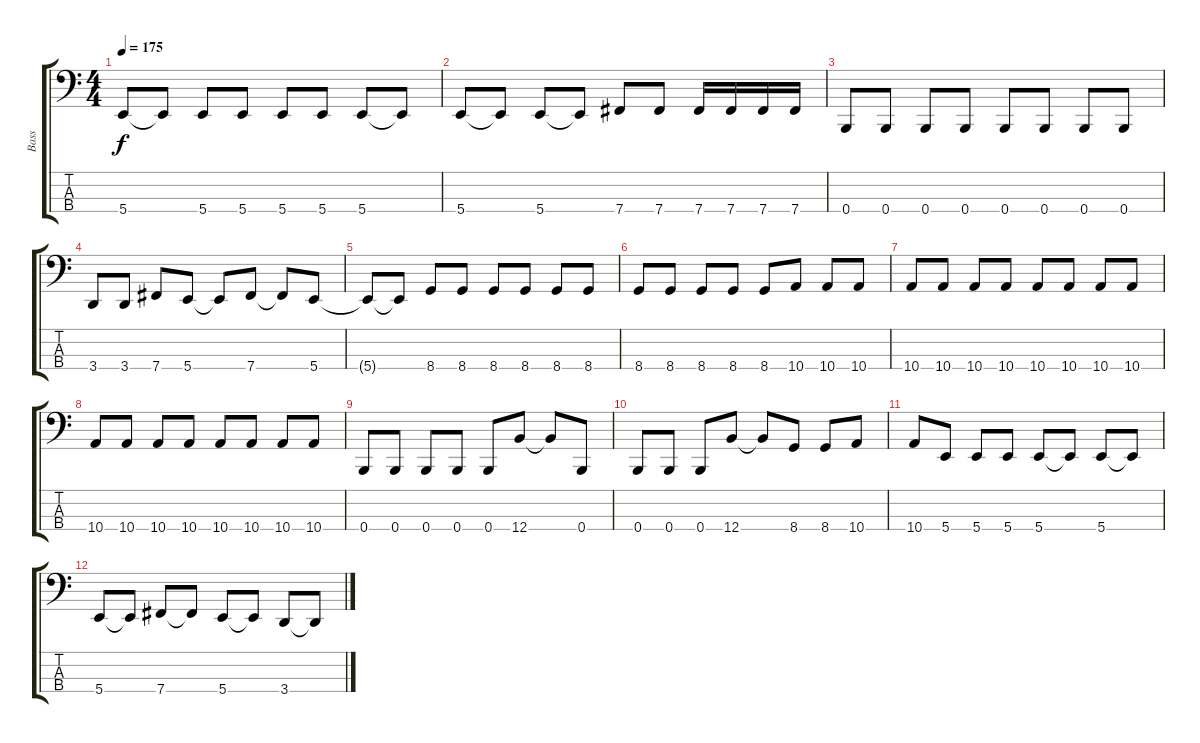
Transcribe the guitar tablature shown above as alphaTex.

\track ("Bass" "Bass") {instrument electricbasspick}
\staff {score tabs}
\tuning (E2 B1 Gb1 B0) {hide}
\ts (4 4)
\tempo 175
\clef f4
\ks c
5.4.8{dy f} 5.4{t}.8 5.4.8 5.4.8 5.4.8 5.4.8 5.4.8 5.4{t}.8 |
5.4.8 5.4{t}.8 5.4.8 5.4{t}.8 7.4.8 7.4.8 7.4.16 7.4.16 7.4.16 7.4.16 |
0.4.8 0.4.8 0.4.8 0.4.8 0.4.8 0.4.8 0.4.8 0.4.8 |
3.4.8 3.4.8 7.4.8 5.4.8 5.4{t}.8 7.4.8 7.4{t}.8 5.4.8 |
5.4{t}.8 5.4{t}.8 8.4.8 8.4.8 8.4.8 8.4.8 8.4.8 8.4.8 |
8.4.8 8.4.8 8.4.8 8.4.8 8.4.8 10.4.8 10.4.8 10.4.8 |
10.4.8 10.4.8 10.4.8 10.4.8 10.4.8 10.4.8 10.4.8 10.4.8 |
10.4.8 10.4.8 10.4.8 10.4.8 10.4.8 10.4.8 10.4.8 10.4.8 |
0.4.8 0.4.8 0.4.8 0.4.8 0.4.8 12.4.8 12.4{t}.8 0.4.8 |
0.4.8 0.4.8 0.4.8 12.4.8 12.4{t}.8 8.4.8 8.4.8 10.4.8 |
10.4.8 5.4.8 5.4.8 5.4.8 5.4.8 5.4{t}.8 5.4.8 5.4{t}.8 |
5.4.8 5.4{t}.8 7.4.8 7.4{t}.8 5.4.8 5.4{t}.8 3.4.8 3.4{t}.8
